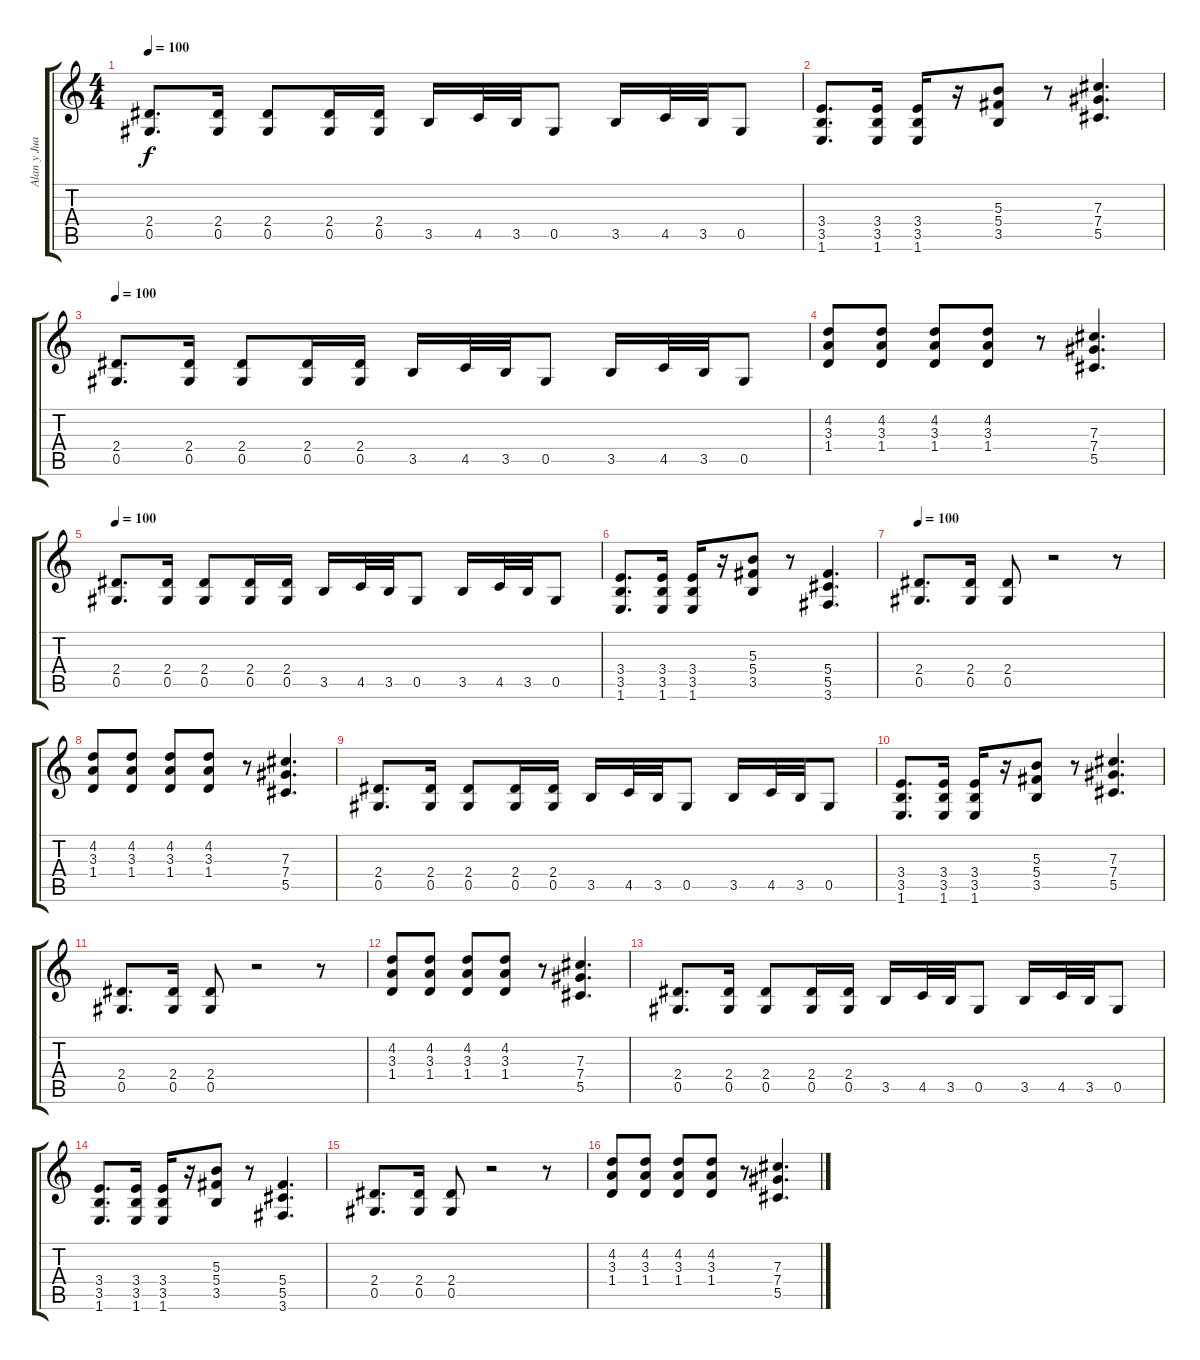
\track ("Alan y Juan" "Alan y Jua") {instrument distortionguitar}
\staff {score tabs}
\tuning (Eb4 Bb3 Gb3 Db3 Ab2 Eb2) {hide}
\ts (4 4)
\tempo 100
\clef g2
\ks c
(2.4 0.5).8{d dy f} (2.4 0.5).16 (2.4 0.5).8 (2.4 0.5).16 (2.4 0.5).16 3.5.16 4.5.32 3.5.32 0.5.8 3.5.16 4.5.32 3.5.32 0.5.8 |
(3.4 3.5 1.6).8{d} (3.4 3.5 1.6).16 (3.4 3.5 1.6).16 r.16 (5.3 5.4 3.5).8 r.8 (7.3 7.4 5.5).4{d} |
\tempo 100
(2.4 0.5).8{d} (2.4 0.5).16 (2.4 0.5).8 (2.4 0.5).16 (2.4 0.5).16 3.5.16 4.5.32 3.5.32 0.5.8 3.5.16 4.5.32 3.5.32 0.5.8 |
(4.2 3.3 1.4).8 (4.2 3.3 1.4).8 (4.2 3.3 1.4).8 (4.2 3.3 1.4).8 r.8 (7.3 7.4 5.5).4{d} |
\tempo 100
(2.4 0.5).8{d} (2.4 0.5).16 (2.4 0.5).8 (2.4 0.5).16 (2.4 0.5).16 3.5.16 4.5.32 3.5.32 0.5.8 3.5.16 4.5.32 3.5.32 0.5.8 |
(3.4 3.5 1.6).8{d} (3.4 3.5 1.6).16 (3.4 3.5 1.6).16 r.16 (5.3 5.4 3.5).8 r.8 (5.4 5.5 3.6).4{d} |
\tempo 100
(2.4 0.5).8{d} (2.4 0.5).16 (2.4 0.5).8 r.2 r.8 |
(4.2 3.3 1.4).8 (4.2 3.3 1.4).8 (4.2 3.3 1.4).8 (4.2 3.3 1.4).8 r.8 (7.3 7.4 5.5).4{d} |
(2.4 0.5).8{d} (2.4 0.5).16 (2.4 0.5).8 (2.4 0.5).16 (2.4 0.5).16 3.5.16 4.5.32 3.5.32 0.5.8 3.5.16 4.5.32 3.5.32 0.5.8 |
(3.4 3.5 1.6).8{d} (3.4 3.5 1.6).16 (3.4 3.5 1.6).16 r.16 (5.3 5.4 3.5).8 r.8 (7.3 7.4 5.5).4{d} |
(2.4 0.5).8{d} (2.4 0.5).16 (2.4 0.5).8 r.2 r.8 |
(4.2 3.3 1.4).8 (4.2 3.3 1.4).8 (4.2 3.3 1.4).8 (4.2 3.3 1.4).8 r.8 (7.3 7.4 5.5).4{d} |
(2.4 0.5).8{d} (2.4 0.5).16 (2.4 0.5).8 (2.4 0.5).16 (2.4 0.5).16 3.5.16 4.5.32 3.5.32 0.5.8 3.5.16 4.5.32 3.5.32 0.5.8 |
(3.4 3.5 1.6).8{d} (3.4 3.5 1.6).16 (3.4 3.5 1.6).16 r.16 (5.3 5.4 3.5).8 r.8 (5.4 5.5 3.6).4{d} |
(2.4 0.5).8{d} (2.4 0.5).16 (2.4 0.5).8 r.2 r.8 |
(4.2 3.3 1.4).8 (4.2 3.3 1.4).8 (4.2 3.3 1.4).8 (4.2 3.3 1.4).8 r.8 (7.3 7.4 5.5).4{d}
